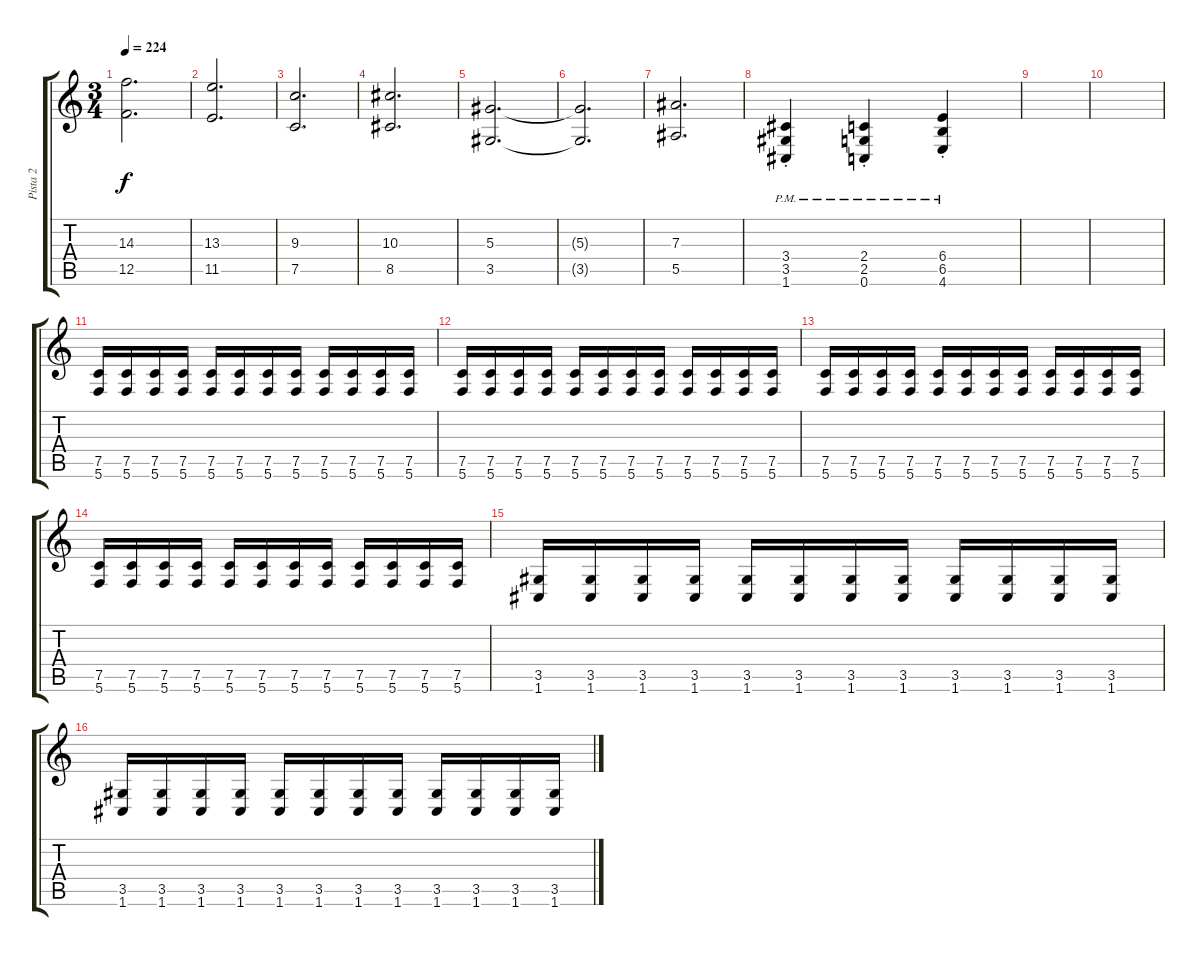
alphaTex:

\track ("Pista 2" "Pista 2") {instrument distortionguitar}
\staff {score tabs}
\tuning (C4 G3 Eb3 Bb2 F2 C2) {hide}
\ts (3 4)
\tempo 224
\clef g2
\ks c
(14.3 12.5).2{d dy f} |
(13.3 11.5).2{d} |
(9.3 7.5).2{d} |
(10.3 8.5).2{d} |
(5.3 3.5).2{d} |
(5.3{t} 3.5{t}).2{d} |
(7.3 5.5).2{d} |
(3.4{st} 3.5{st} 1.6{pm st}).4 (2.4{st} 2.5{st} 0.6{pm st}).4 (6.4{st} 6.5{st} 4.6{pm st}).4 |
|
|
(7.5 5.6).16 (7.5 5.6).16 (7.5 5.6).16 (7.5 5.6).16 (7.5 5.6).16 (7.5 5.6).16 (7.5 5.6).16 (7.5 5.6).16 (7.5 5.6).16 (7.5 5.6).16 (7.5 5.6).16 (7.5 5.6).16 |
(7.5 5.6).16 (7.5 5.6).16 (7.5 5.6).16 (7.5 5.6).16 (7.5 5.6).16 (7.5 5.6).16 (7.5 5.6).16 (7.5 5.6).16 (7.5 5.6).16 (7.5 5.6).16 (7.5 5.6).16 (7.5 5.6).16 |
(7.5 5.6).16 (7.5 5.6).16 (7.5 5.6).16 (7.5 5.6).16 (7.5 5.6).16 (7.5 5.6).16 (7.5 5.6).16 (7.5 5.6).16 (7.5 5.6).16 (7.5 5.6).16 (7.5 5.6).16 (7.5 5.6).16 |
(7.5 5.6).16 (7.5 5.6).16 (7.5 5.6).16 (7.5 5.6).16 (7.5 5.6).16 (7.5 5.6).16 (7.5 5.6).16 (7.5 5.6).16 (7.5 5.6).16 (7.5 5.6).16 (7.5 5.6).16 (7.5 5.6).16 |
(3.5 1.6).16 (3.5 1.6).16 (3.5 1.6).16 (3.5 1.6).16 (3.5 1.6).16 (3.5 1.6).16 (3.5 1.6).16 (3.5 1.6).16 (3.5 1.6).16 (3.5 1.6).16 (3.5 1.6).16 (3.5 1.6).16 |
(3.5 1.6).16 (3.5 1.6).16 (3.5 1.6).16 (3.5 1.6).16 (3.5 1.6).16 (3.5 1.6).16 (3.5 1.6).16 (3.5 1.6).16 (3.5 1.6).16 (3.5 1.6).16 (3.5 1.6).16 (3.5 1.6).16
